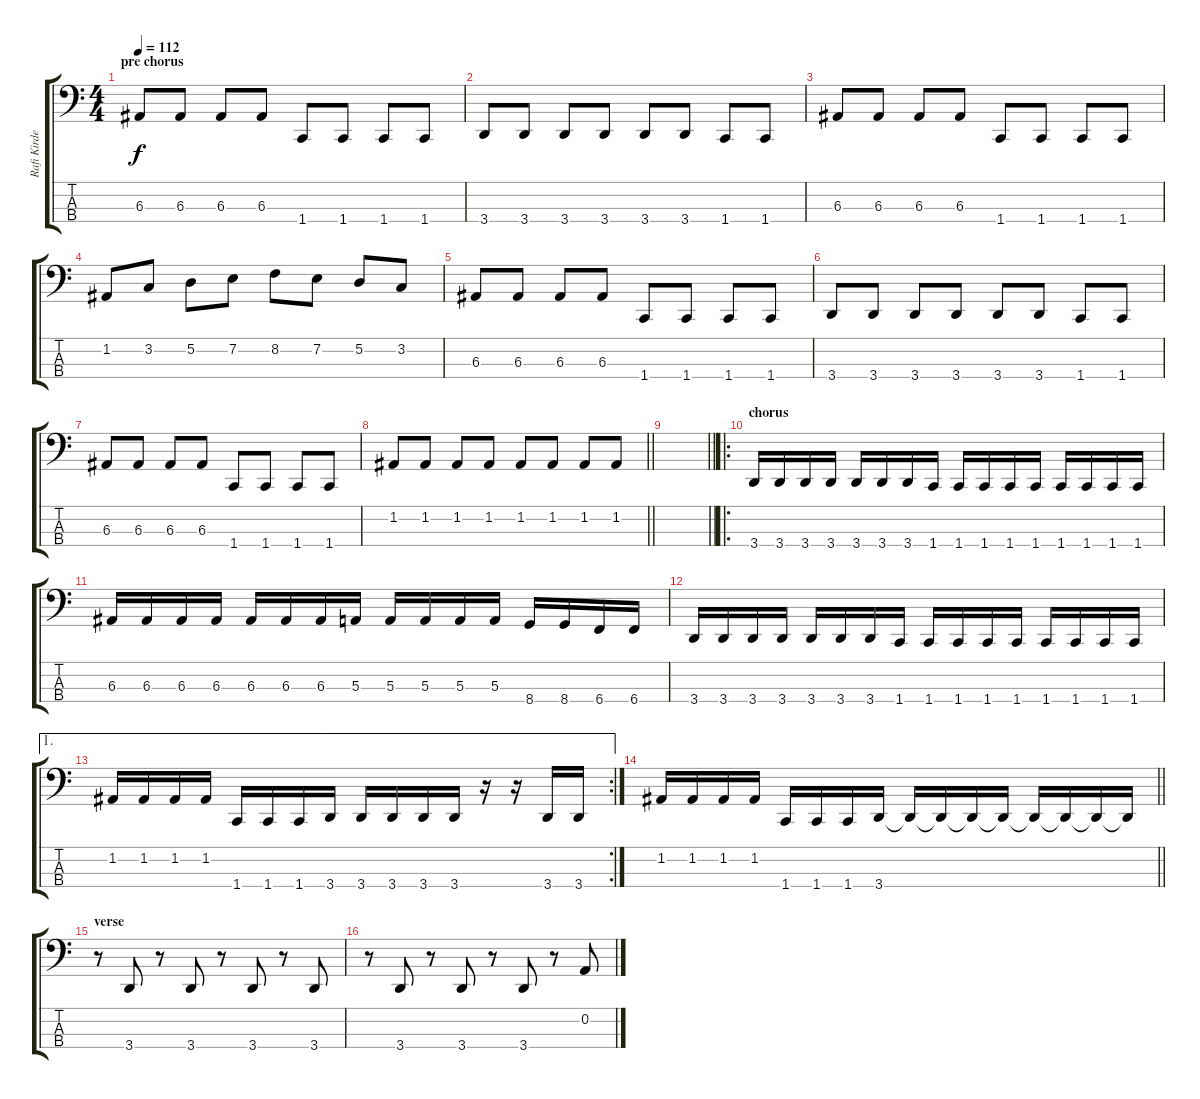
\track ("Rafi Kirder" "Rafi Kirde") {instrument electricbasspick}
\staff {score tabs}
\tuning (D2 A1 E1 B0) {hide}
\ts (4 4)
\section ("" "pre chorus")
\tempo 112
\clef f4
\ks c
6.3.8{dy f} 6.3.8 6.3.8 6.3.8 1.4.8 1.4.8 1.4.8 1.4.8 |
3.4.8 3.4.8 3.4.8 3.4.8 3.4.8 3.4.8 1.4.8 1.4.8 |
6.3.8 6.3.8 6.3.8 6.3.8 1.4.8 1.4.8 1.4.8 1.4.8 |
1.2.8 3.2.8 5.2.8 7.2.8 8.2.8 7.2.8 5.2.8 3.2.8 |
6.3.8 6.3.8 6.3.8 6.3.8 1.4.8 1.4.8 1.4.8 1.4.8 |
3.4.8 3.4.8 3.4.8 3.4.8 3.4.8 3.4.8 1.4.8 1.4.8 |
6.3.8 6.3.8 6.3.8 6.3.8 1.4.8 1.4.8 1.4.8 1.4.8 |
\barLineRight lightlight
1.2.8 1.2.8 1.2.8 1.2.8 1.2.8 1.2.8 1.2.8 1.2.8 |
\section ("" "")
\barLineRight lightlight
|
\ro
\section ("" "chorus")
3.4.16 3.4.16 3.4.16 3.4.16 3.4.16 3.4.16 3.4.16 1.4.16 1.4.16 1.4.16 1.4.16 1.4.16 1.4.16 1.4.16 1.4.16 1.4.16 |
6.3.16 6.3.16 6.3.16 6.3.16 6.3.16 6.3.16 6.3.16 5.3.16 5.3.16 5.3.16 5.3.16 5.3.16 8.4.16 8.4.16 6.4.16 6.4.16 |
3.4.16 3.4.16 3.4.16 3.4.16 3.4.16 3.4.16 3.4.16 1.4.16 1.4.16 1.4.16 1.4.16 1.4.16 1.4.16 1.4.16 1.4.16 1.4.16 |
\ae 1
\rc 2
1.2.16 1.2.16 1.2.16 1.2.16 1.4.16 1.4.16 1.4.16 3.4.16 3.4.16 3.4.16 3.4.16 3.4.16 r.16 r.16 3.4.16 3.4.16 |
\barLineRight lightlight
1.2.16 1.2.16 1.2.16 1.2.16 1.4.16 1.4.16 1.4.16 3.4.16 3.4{t}.16 3.4{t}.16 3.4{t}.16 3.4{t}.16 3.4{t}.16 3.4{t}.16 3.4{t}.16 3.4{t}.16 |
\section ("" "verse")
r.8 3.4.8 r.8 3.4.8 r.8 3.4.8 r.8 3.4.8 |
r.8 3.4.8 r.8 3.4.8 r.8 3.4.8 r.8 0.2.8
